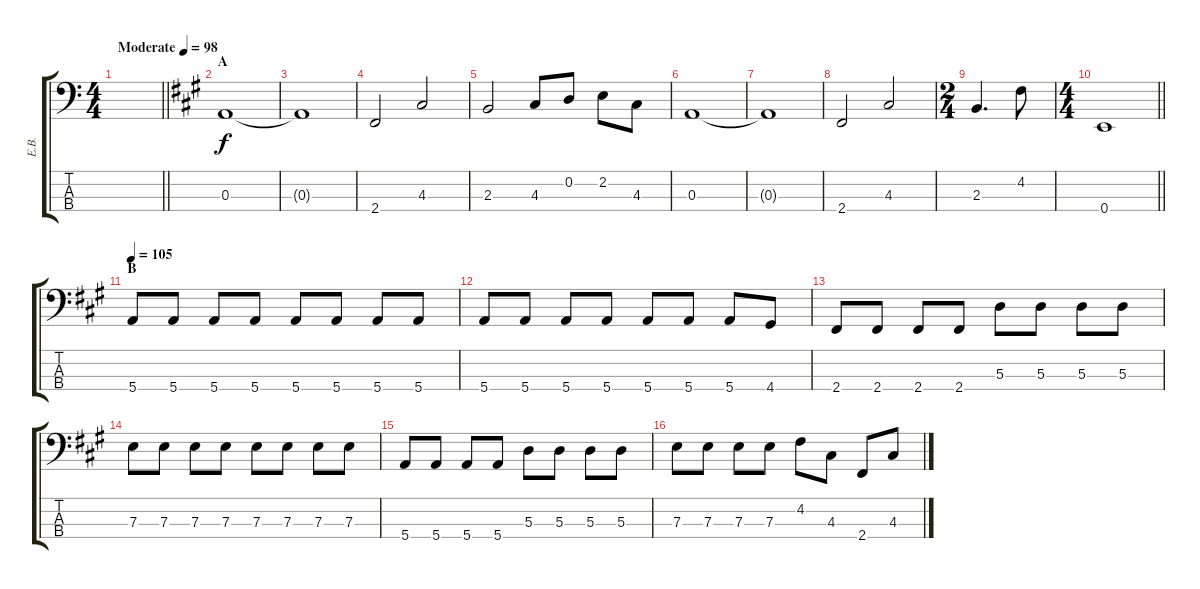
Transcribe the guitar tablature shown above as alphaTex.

\track ("E.B." "E.B.") {instrument electricbassfinger}
\staff {score tabs}
\tuning (G2 D2 A1 E1) {hide}
\ts (4 4)
\tempo (98 "Moderate")
\clef f4
\barLineRight lightlight
\ks c
|
\section ("" "A")
\ks a
0.3.1 |
0.3{t}.1 |
2.4.2 4.3.2 |
2.3.2 4.3.8 0.2.8 2.2.8 4.3.8 |
0.3.1 |
0.3{t}.1 |
2.4.2 4.3.2 |
\ts (2 4)
2.3.4{d} 4.2.8 |
\ts (4 4)
\barLineRight lightlight
0.4.1 |
\section ("" "B")
\tempo 105
5.4.8 5.4.8 5.4.8 5.4.8 5.4.8 5.4.8 5.4.8 5.4.8 |
5.4.8 5.4.8 5.4.8 5.4.8 5.4.8 5.4.8 5.4.8 4.4.8 |
2.4.8 2.4.8 2.4.8 2.4.8 5.3.8 5.3.8 5.3.8 5.3.8 |
7.3.8 7.3.8 7.3.8 7.3.8 7.3.8 7.3.8 7.3.8 7.3.8 |
5.4.8 5.4.8 5.4.8 5.4.8 5.3.8 5.3.8 5.3.8 5.3.8 |
7.3.8 7.3.8 7.3.8 7.3.8 4.2.8 4.3.8 2.4.8 4.3.8
